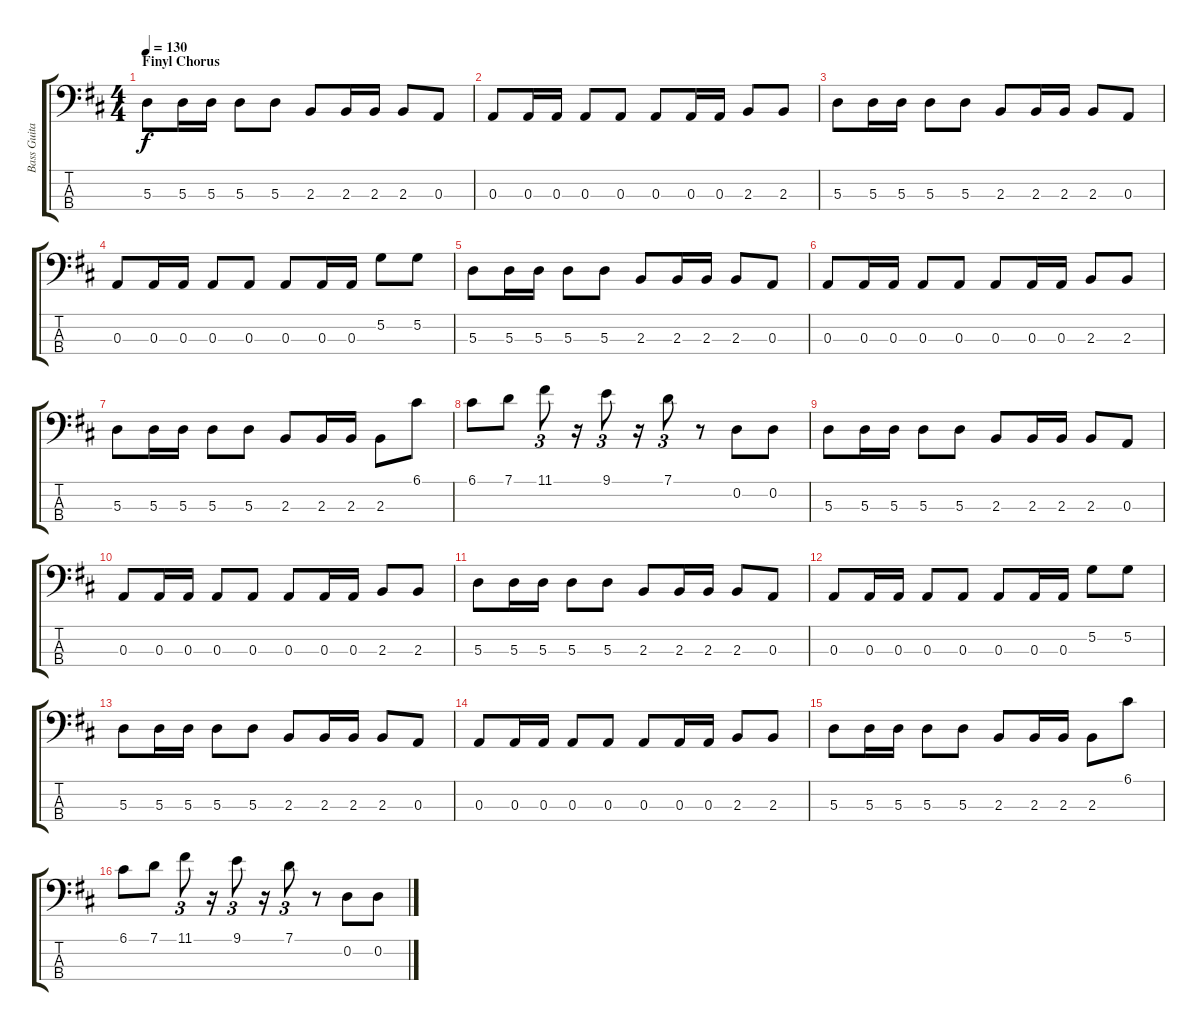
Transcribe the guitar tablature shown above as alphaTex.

\track ("Bass Guitar" "Bass Guita") {instrument electricbasspick}
\staff {score tabs}
\tuning (G2 D2 A1 E1) {hide}
\ts (4 4)
\section ("" "Finyl Chorus")
\tempo 130
\clef f4
\ks d
5.3.8{dy f} 5.3.16 5.3.16 5.3.8 5.3.8 2.3.8 2.3.16 2.3.16 2.3.8 0.3.8 |
0.3.8 0.3.16 0.3.16 0.3.8 0.3.8 0.3.8 0.3.16 0.3.16 2.3.8 2.3.8 |
5.3.8 5.3.16 5.3.16 5.3.8 5.3.8 2.3.8 2.3.16 2.3.16 2.3.8 0.3.8 |
0.3.8 0.3.16 0.3.16 0.3.8 0.3.8 0.3.8 0.3.16 0.3.16 5.2.8 5.2.8 |
5.3.8 5.3.16 5.3.16 5.3.8 5.3.8 2.3.8 2.3.16 2.3.16 2.3.8 0.3.8 |
0.3.8 0.3.16 0.3.16 0.3.8 0.3.8 0.3.8 0.3.16 0.3.16 2.3.8 2.3.8 |
5.3.8 5.3.16 5.3.16 5.3.8 5.3.8 2.3.8 2.3.16 2.3.16 2.3.8 6.1.8 |
6.1.8 7.1.8 11.1.8{tu (3 2)} r.16 9.1.8{tu (3 2)} r.16 7.1.8{tu (3 2)} r.8 0.2.8 0.2.8 |
5.3.8 5.3.16 5.3.16 5.3.8 5.3.8 2.3.8 2.3.16 2.3.16 2.3.8 0.3.8 |
0.3.8 0.3.16 0.3.16 0.3.8 0.3.8 0.3.8 0.3.16 0.3.16 2.3.8 2.3.8 |
5.3.8 5.3.16 5.3.16 5.3.8 5.3.8 2.3.8 2.3.16 2.3.16 2.3.8 0.3.8 |
0.3.8 0.3.16 0.3.16 0.3.8 0.3.8 0.3.8 0.3.16 0.3.16 5.2.8 5.2.8 |
5.3.8 5.3.16 5.3.16 5.3.8 5.3.8 2.3.8 2.3.16 2.3.16 2.3.8 0.3.8 |
0.3.8 0.3.16 0.3.16 0.3.8 0.3.8 0.3.8 0.3.16 0.3.16 2.3.8 2.3.8 |
5.3.8 5.3.16 5.3.16 5.3.8 5.3.8 2.3.8 2.3.16 2.3.16 2.3.8 6.1.8 |
6.1.8 7.1.8 11.1.8{tu (3 2)} r.16 9.1.8{tu (3 2)} r.16 7.1.8{tu (3 2)} r.8 0.2.8 0.2.8
